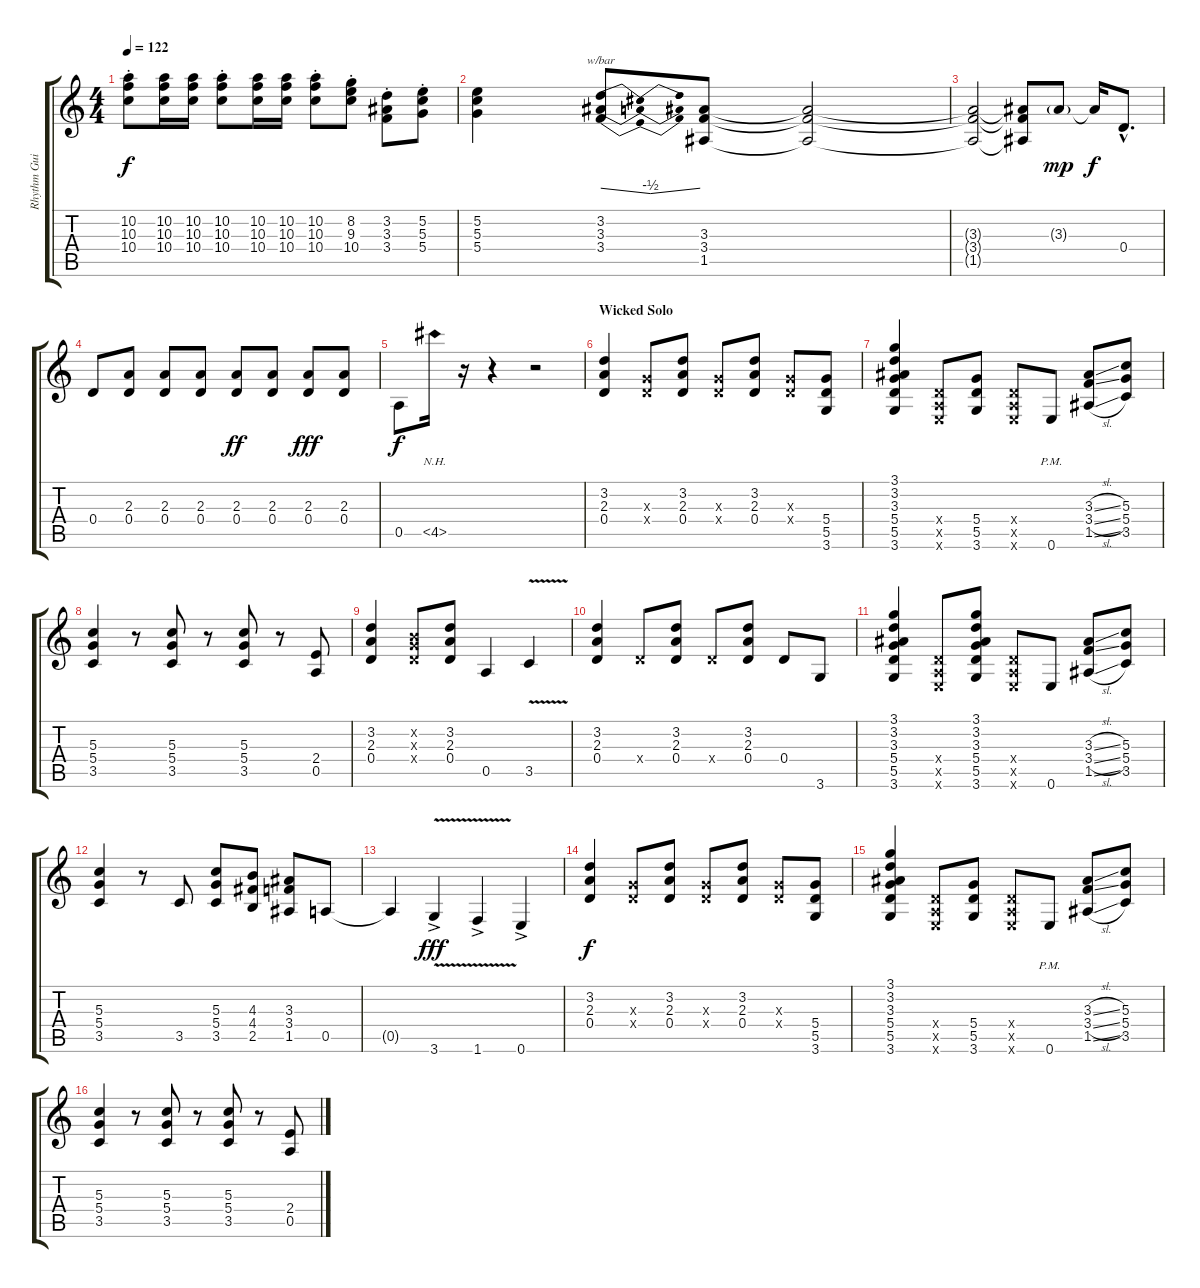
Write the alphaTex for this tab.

\track ("Rhythm Guitar" "Rhythm Gui") {instrument distortionguitar}
\staff {score tabs}
\tuning (E4 B3 G3 D3 A2 E2) {hide}
\ts (4 4)
\tempo 122
\clef g2
\ks c
(10.2{st} 10.3{st} 10.4{st}).8{dy f} (10.2 10.3 10.4).16 (10.2 10.3 10.4).16 (10.2{st} 10.3{st} 10.4{st}).8 (10.2 10.3 10.4).16 (10.2 10.3 10.4).16 (10.2{st} 10.3{st} 10.4{st}).8 (8.2{st} 9.3{st} 10.4{st}).8 (3.2{st} 3.3{st} 3.4{st}).8 (5.2{st} 5.3{st} 5.4{st}).8 |
(5.2 5.3 5.4).4 (3.2 3.3 3.4).8{tbe (dip default 0 0 30 -2 60 0)} (3.3 3.4 1.5).8 (3.3{t} 3.4{t} 1.5{t}).2 |
(3.3{t} 3.4{t} 1.5{t}).2 (3.3{t} 3.4{t} 1.5{t}).8 3.3{g}.8{dy mp} 3.3{t}.16{dy f} 0.4{hac}.8{d} |
0.4.8 (2.3 0.4).8 (2.3 0.4).8 (2.3 0.4).8 (2.3 0.4).8{dy ff} (2.3 0.4).8 (2.3 0.4).8{dy fff} (2.3 0.4).8 |
0.5.8{dy f} 4.5{nh}.16 r.16 r.4 r.2 |
\section ("" "Wicked Solo")
(3.2 2.3 0.4).4 (0.3{x} 0.4{x}).8 (3.2 2.3 0.4).8 (0.3{x} 0.4{x}).8 (3.2 2.3 0.4).8 (0.3{x} 0.4{x}).8 (5.4 5.5 3.6).8 |
(3.1 3.2 3.3 5.4 5.5 3.6).4 (0.4{x} 0.5{x} 0.6{x}).8 (5.4 5.5 3.6).8 (0.4{x} 0.5{x} 0.6{x}).8 0.6{pm}.8 (3.3{sl} 3.4{sl} 1.5{sl}).8 (5.3 5.4 3.5).8 |
(5.3 5.4 3.5).4 r.8 (5.3 5.4 3.5).8 r.8 (5.3 5.4 3.5).8 r.8 (2.4 0.5).8 |
(3.2 2.3 0.4).4 (0.2{x} 0.3{x} 0.4{x}).8 (3.2 2.3 0.4).8 0.5.4 3.5{v}.4 |
(3.2 2.3 0.4).4 0.4{x}.8 (3.2 2.3 0.4).8 0.4{x}.8 (3.2 2.3 0.4).8 0.4.8 3.6.8 |
(3.1 3.2 3.3 5.4 5.5 3.6).4 (0.4{x} 0.5{x} 0.6{x}).8 (3.1 3.2 3.3 5.4 5.5 3.6).8 (0.4{x} 0.5{x} 0.6{x}).8 0.6.8 (3.3{sl} 3.4{sl} 1.5{sl}).8 (5.3 5.4 3.5).8 |
(5.3 5.4 3.5).4 r.8 3.5.8 (5.3 5.4 3.5).8 (4.3 4.4 2.5).8 (3.3 3.4 1.5).8 0.5.8 |
0.5{t}.4 3.6{v ac}.4{dy fff} 1.6{v ac}.4 0.6{ac}.4 |
(3.2 2.3 0.4).4{dy f} (0.3{x} 0.4{x}).8 (3.2 2.3 0.4).8 (0.3{x} 0.4{x}).8 (3.2 2.3 0.4).8 (0.3{x} 0.4{x}).8 (5.4 5.5 3.6).8 |
(3.1 3.2 3.3 5.4 5.5 3.6).4 (0.4{x} 0.5{x} 0.6{x}).8 (5.4 5.5 3.6).8 (0.4{x} 0.5{x} 0.6{x}).8 0.6{pm}.8 (3.3{sl} 3.4{sl} 1.5{sl}).8 (5.3 5.4 3.5).8 |
(5.3 5.4 3.5).4 r.8 (5.3 5.4 3.5).8 r.8 (5.3 5.4 3.5).8 r.8 (2.4 0.5).8
